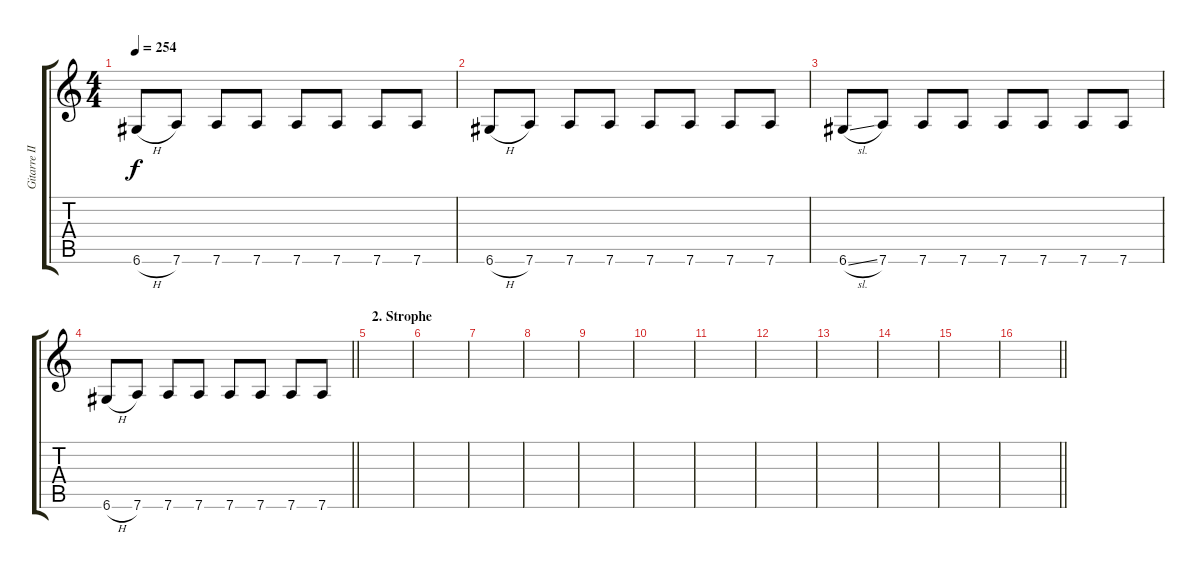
\track ("Gitarre II" "Gitarre II") {instrument distortionguitar}
\staff {score tabs}
\tuning (D4 A3 F3 C3 G2 D2) {hide}
\ts (4 4)
\tempo 254
\clef g2
\ks c
6.6{h}.8{dy f} 7.6.8 7.6.8 7.6.8 7.6.8 7.6.8 7.6.8 7.6.8 |
6.6{h}.8 7.6.8 7.6.8 7.6.8 7.6.8 7.6.8 7.6.8 7.6.8 |
6.6{sl}.8 7.6.8 7.6.8 7.6.8 7.6.8 7.6.8 7.6.8 7.6.8 |
\barLineRight lightlight
6.6{h}.8 7.6.8 7.6.8 7.6.8 7.6.8 7.6.8 7.6.8 7.6.8 |
\section ("" "2. Strophe")
|
|
|
|
|
|
|
|
|
|
|
\barLineRight lightlight
